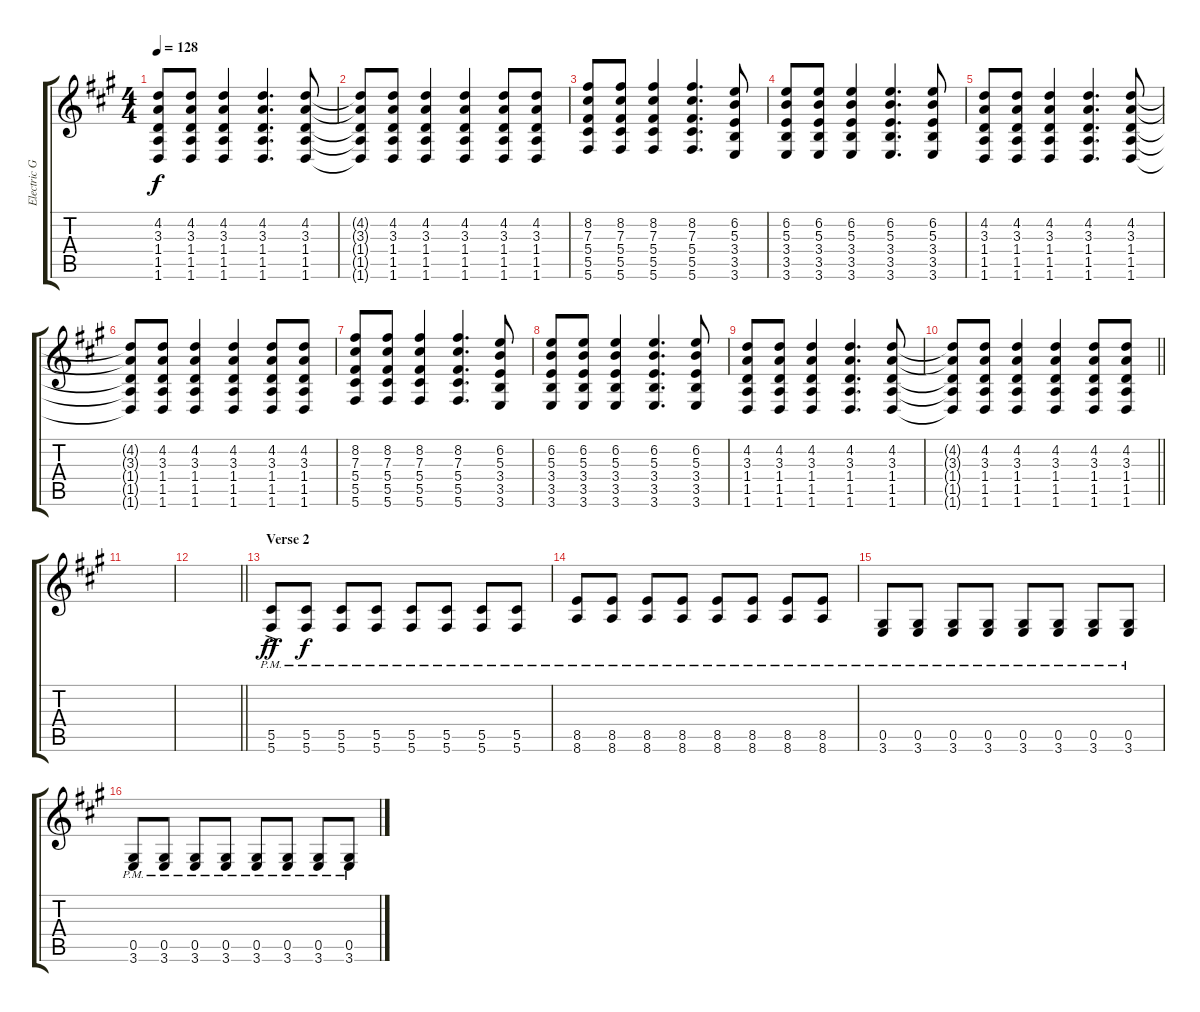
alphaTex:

\track ("Electric Guitar 1" "Electric G") {instrument electricguitarjazz}
\staff {score tabs}
\tuning (Eb4 Bb3 Gb3 Db3 Ab2 Db2) {hide}
\ts (4 4)
\tempo 128
\clef g2
\ks f#minor
(4.2 3.3 1.4 1.5 1.6).8{dy f} (4.2 3.3 1.4 1.5 1.6).8 (4.2 3.3 1.4 1.5 1.6).4 (4.2 3.3 1.4 1.5 1.6).4{d} (4.2 3.3 1.4 1.5 1.6).8 |
(4.2{t} 3.3{t} 1.4{t} 1.5{t} 1.6{t}).8 (4.2 3.3 1.4 1.5 1.6).8 (4.2 3.3 1.4 1.5 1.6).4 (4.2 3.3 1.4 1.5 1.6).4 (4.2 3.3 1.4 1.5 1.6).8 (4.2 3.3 1.4 1.5 1.6).8 |
(8.2 7.3 5.4 5.5 5.6).8 (8.2 7.3 5.4 5.5 5.6).8 (8.2 7.3 5.4 5.5 5.6).4 (8.2 7.3 5.4 5.5 5.6).4{d} (6.2 5.3 3.4 3.5 3.6).8 |
(6.2 5.3 3.4 3.5 3.6).8 (6.2 5.3 3.4 3.5 3.6).8 (6.2 5.3 3.4 3.5 3.6).4 (6.2 5.3 3.4 3.5 3.6).4{d} (6.2 5.3 3.4 3.5 3.6).8 |
(4.2 3.3 1.4 1.5 1.6).8 (4.2 3.3 1.4 1.5 1.6).8 (4.2 3.3 1.4 1.5 1.6).4 (4.2 3.3 1.4 1.5 1.6).4{d} (4.2 3.3 1.4 1.5 1.6).8 |
(4.2{t} 3.3{t} 1.4{t} 1.5{t} 1.6{t}).8 (4.2 3.3 1.4 1.5 1.6).8 (4.2 3.3 1.4 1.5 1.6).4 (4.2 3.3 1.4 1.5 1.6).4 (4.2 3.3 1.4 1.5 1.6).8 (4.2 3.3 1.4 1.5 1.6).8 |
(8.2 7.3 5.4 5.5 5.6).8 (8.2 7.3 5.4 5.5 5.6).8 (8.2 7.3 5.4 5.5 5.6).4 (8.2 7.3 5.4 5.5 5.6).4{d} (6.2 5.3 3.4 3.5 3.6).8 |
(6.2 5.3 3.4 3.5 3.6).8 (6.2 5.3 3.4 3.5 3.6).8 (6.2 5.3 3.4 3.5 3.6).4 (6.2 5.3 3.4 3.5 3.6).4{d} (6.2 5.3 3.4 3.5 3.6).8 |
(4.2 3.3 1.4 1.5 1.6).8 (4.2 3.3 1.4 1.5 1.6).8 (4.2 3.3 1.4 1.5 1.6).4 (4.2 3.3 1.4 1.5 1.6).4{d} (4.2 3.3 1.4 1.5 1.6).8 |
\barLineRight lightlight
(4.2{t} 3.3{t} 1.4{t} 1.5{t} 1.6{t}).8 (4.2 3.3 1.4 1.5 1.6).8 (4.2 3.3 1.4 1.5 1.6).4 (4.2 3.3 1.4 1.5 1.6).4 (4.2 3.3 1.4 1.5 1.6).8 (4.2 3.3 1.4 1.5 1.6).8 |
\section ("" "")
|
\barLineRight lightlight
|
\section ("" "Verse 2")
(5.5{ac pm} 5.6{ac pm}).8{dy ff} (5.5{pm} 5.6{pm}).8{dy f} (5.5{pm} 5.6{pm}).8 (5.5{pm} 5.6{pm}).8 (5.5{pm} 5.6{pm}).8 (5.5{pm} 5.6{pm}).8 (5.5{pm} 5.6{pm}).8 (5.5{pm} 5.6{pm}).8 |
(8.5{pm} 8.6{pm}).8 (8.5{pm} 8.6{pm}).8 (8.5{pm} 8.6{pm}).8 (8.5{pm} 8.6{pm}).8 (8.5{pm} 8.6{pm}).8 (8.5{pm} 8.6{pm}).8 (8.5{pm} 8.6{pm}).8 (8.5{pm} 8.6{pm}).8 |
(0.5{pm} 3.6{pm}).8 (0.5{pm} 3.6{pm}).8 (0.5{pm} 3.6{pm}).8 (0.5{pm} 3.6{pm}).8 (0.5{pm} 3.6{pm}).8 (0.5{pm} 3.6{pm}).8 (0.5{pm} 3.6{pm}).8 (0.5{pm} 3.6{pm}).8 |
(0.5{pm} 3.6{pm}).8 (0.5{pm} 3.6{pm}).8 (0.5{pm} 3.6{pm}).8 (0.5{pm} 3.6{pm}).8 (0.5{pm} 3.6{pm}).8 (0.5{pm} 3.6{pm}).8 (0.5{pm} 3.6{pm}).8 (0.5{pm} 3.6{pm}).8
